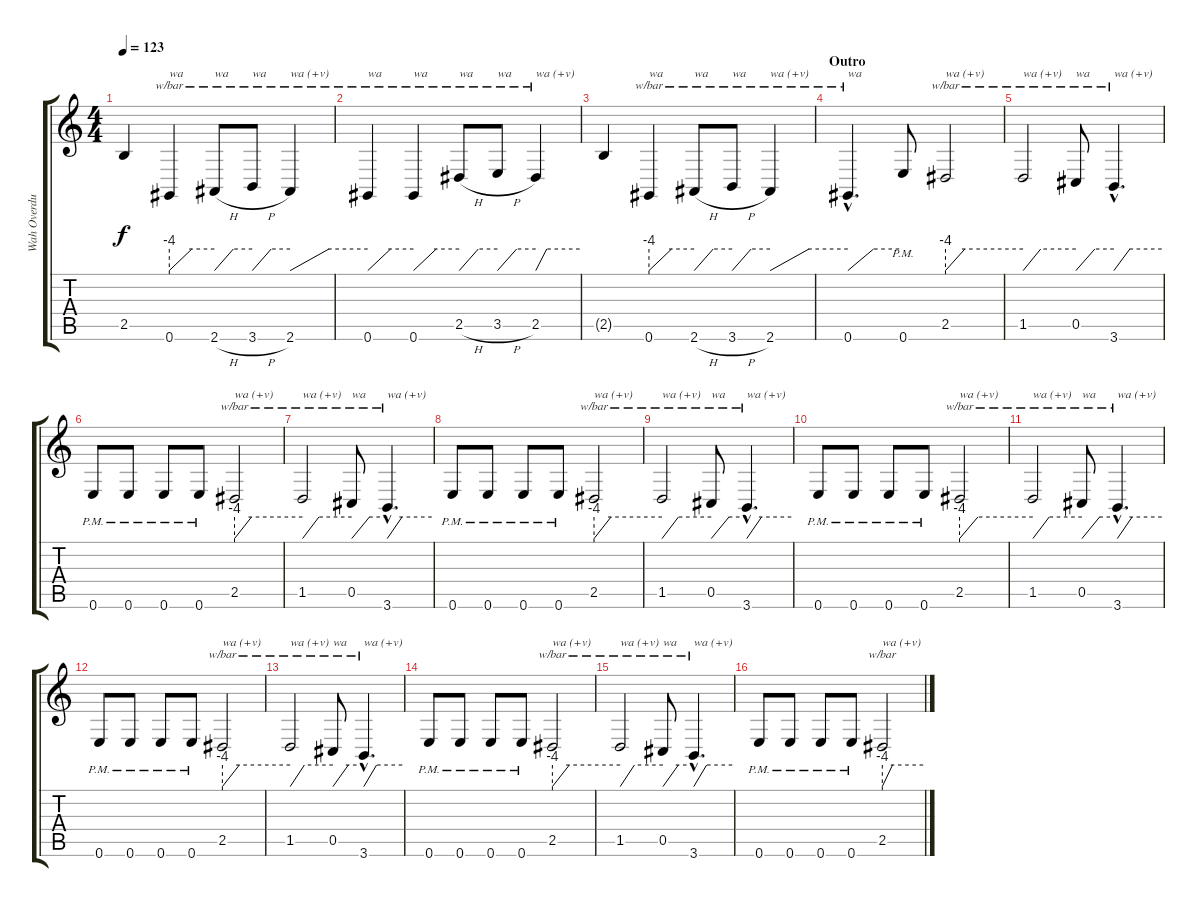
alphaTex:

\track ("Wah Overdub" "Wah Overdu") {instrument overdrivenguitar}
\staff {score tabs}
\tuning (E4 B3 G3 D3 A2 E2) {hide}
\ts (4 4)
\tempo 123
\clef g2
\ks c
2.5{t}.4{dy f} 0.6.4{tbe (custom default 0 -16 30 0 60 0) txt "wa"} 2.6{h}.8{tbe (custom default 0 -16 30 0 60 0) txt "wa"} 3.6{h}.8{tbe (custom default 0 -16 30 0 60 0) txt "wa"} 2.6.4{tbe (custom default 0 -16 30 0 60 0) txt "wa (+v)"} |
0.6.4{tbe (custom default 0 -16 30 0 60 0) txt "wa"} 0.6.4{tbe (custom default 0 -16 30 0 60 0) txt "wa"} 2.5{h}.8{tbe (custom default 0 -16 30 0 60 0) txt "wa"} 3.5{h}.8{tbe (custom default 0 -16 30 0 60 0) txt "wa"} 2.5.4{tbe (custom default 0 -16 15 0 60 0) txt "wa (+v)"} |
2.5{t}.4 0.6.4{tbe (custom default 0 -16 30 0 60 0) txt "wa"} 2.6{h}.8{tbe (custom default 0 -16 30 0 60 0) txt "wa"} 3.6{h}.8{tbe (custom default 0 -16 30 0 60 0) txt "wa"} 2.6.4{tbe (custom default 0 -16 30 0 60 0) txt "wa (+v)"} |
\section ("" "Outro")
0.6{hac}.4{d tbe (custom default 0 -16 30 0 60 0) txt "wa" volume 10} 0.6{pm}.8 2.5.2{tbe (custom default 0 -16 15 0 60 0) txt "wa (+v)"} |
1.5.2{tbe (custom default 0 -16 20 0 60 0) txt "wa (+v)"} 0.5.8{tbe (custom default 0 -16 30 0 60 0) txt "wa"} 3.6{hac}.4{d tbe (custom default 0 -16 20 0 60 0) txt "wa (+v)"} |
0.6{pm}.8 0.6{pm}.8 0.6{pm}.8 0.6{pm}.8 2.5.2{tbe (custom default 0 -16 15 0 60 0) txt "wa (+v)"} |
1.5.2{tbe (custom default 0 -16 20 0 60 0) txt "wa (+v)"} 0.5.8{tbe (custom default 0 -16 30 0 60 0) txt "wa"} 3.6{hac}.4{d tbe (custom default 0 -16 20 0 60 0) txt "wa (+v)"} |
0.6{pm}.8 0.6{pm}.8 0.6{pm}.8 0.6{pm}.8 2.5.2{tbe (custom default 0 -16 15 0 60 0) txt "wa (+v)"} |
1.5.2{tbe (custom default 0 -16 20 0 60 0) txt "wa (+v)"} 0.5.8{tbe (custom default 0 -16 30 0 60 0) txt "wa"} 3.6{hac}.4{d tbe (custom default 0 -16 20 0 60 0) txt "wa (+v)"} |
0.6{pm}.8 0.6{pm}.8 0.6{pm}.8 0.6{pm}.8 2.5.2{tbe (custom default 0 -16 15 0 60 0) txt "wa (+v)"} |
1.5.2{tbe (custom default 0 -16 20 0 60 0) txt "wa (+v)"} 0.5.8{tbe (custom default 0 -16 30 0 60 0) txt "wa"} 3.6{hac}.4{d tbe (custom default 0 -16 20 0 60 0) txt "wa (+v)"} |
0.6{pm}.8 0.6{pm}.8 0.6{pm}.8 0.6{pm}.8 2.5.2{tbe (custom default 0 -16 15 0 60 0) txt "wa (+v)"} |
1.5.2{tbe (custom default 0 -16 20 0 60 0) txt "wa (+v)"} 0.5.8{tbe (custom default 0 -16 30 0 60 0) txt "wa"} 3.6{hac}.4{d tbe (custom default 0 -16 20 0 60 0) txt "wa (+v)"} |
0.6{pm}.8 0.6{pm}.8 0.6{pm}.8 0.6{pm}.8 2.5.2{tbe (custom default 0 -16 15 0 60 0) txt "wa (+v)"} |
1.5.2{tbe (custom default 0 -16 20 0 60 0) txt "wa (+v)"} 0.5.8{tbe (custom default 0 -16 30 0 60 0) txt "wa"} 3.6{hac}.4{d tbe (custom default 0 -16 20 0 60 0) txt "wa (+v)"} |
0.6{pm}.8 0.6{pm}.8 0.6{pm}.8 0.6{pm}.8 2.5.2{tbe (custom default 0 -16 15 0 60 0) txt "wa (+v)"}
